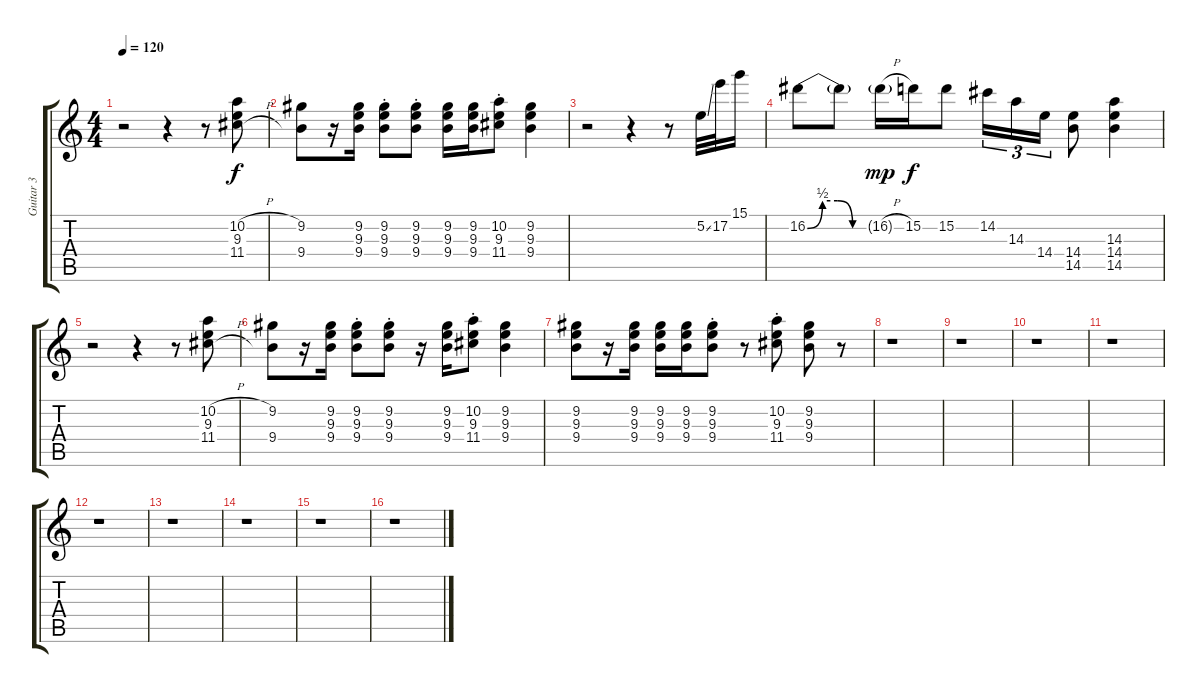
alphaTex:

\track ("Guitar 3" "Guitar 3") {instrument distortionguitar}
\staff {score tabs}
\tuning (E4 B3 G3 D3 A2 E2) {hide}
\ts (4 4)
\tempo 120
\clef g2
\ks c
r.2{dy f} r.4 r.8 (10.2{h} 9.3 11.4{h}).8 |
(9.2 9.4).8 r.16 (9.2 9.3 9.4).16 (9.2{st} 9.3{st} 9.4{st}).8 (9.2{st} 9.3{st} 9.4{st}).8 (9.2 9.3 9.4).16 (9.2 9.3 9.4).16 (10.2{st} 9.3{st} 11.4{st}).8 (9.2 9.3 9.4).4 |
r.2 r.4 r.8 5.2{ss}.32 17.2.32 15.1.16 |
16.2{be (custom 0 0 15 2 30 2 45 0 60 0)}.8 16.2{t}.8 16.2{h g}.16{dy mp} 15.2.16{dy f} 15.2.8 14.2.16{tu (3 2)} 14.3.16{tu (3 2)} 14.4.16{tu (3 2)} (14.4 14.5).8 (14.3 14.4 14.5).4 |
r.2 r.4 r.8 (10.2{h} 9.3 11.4{h}).8 |
(9.2 9.4).8 r.16 (9.2 9.3 9.4).16 (9.2{st} 9.3{st} 9.4{st}).8 (9.2{st} 9.3{st} 9.4{st}).8 r.16 (9.2 9.3 9.4).16 (10.2{st} 9.3{st} 11.4{st}).8 (9.2 9.3 9.4).4 |
(9.2 9.3 9.4).8 r.16 (9.2 9.3 9.4).16 (9.2 9.3 9.4).16 (9.2 9.3 9.4).16 (9.2{st} 9.3{st} 9.4{st}).8 r.8 (10.2{st} 9.3{st} 11.4{st}).8 (9.2 9.3 9.4).8 r.8 |
r.1 |
r.1 |
r.1 |
r.1 |
r.1 |
r.1 |
r.1 |
r.1 |
r.1
